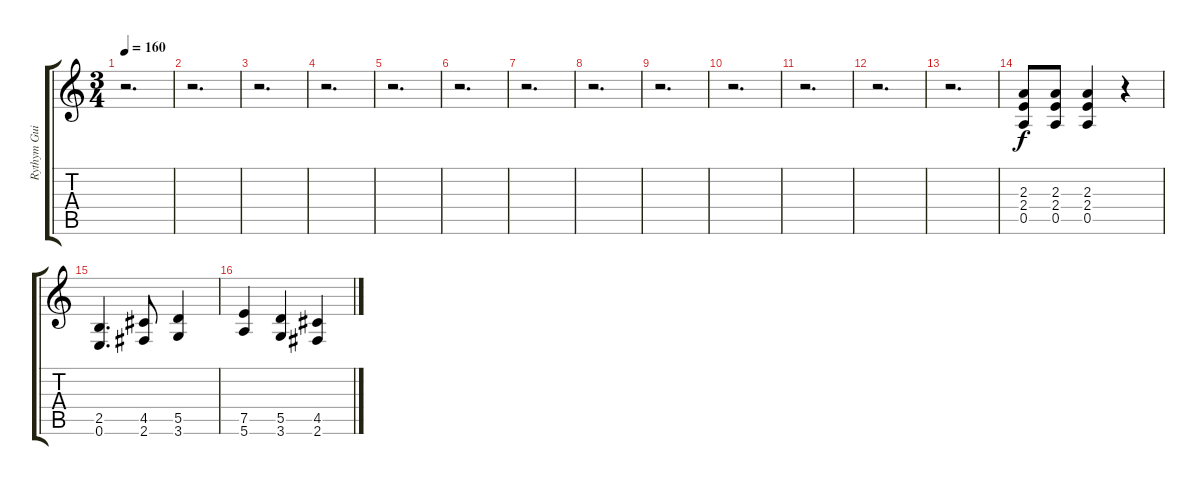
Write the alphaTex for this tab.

\track ("Rythym Guitar" "Rythym Gui") {instrument overdrivenguitar}
\staff {score tabs}
\tuning (E4 B3 G3 D3 A2 E2) {hide}
\ts (3 4)
\tempo 160
\clef g2
\ks c
r.2{d dy f} |
r.2{d} |
r.2{d} |
r.2{d} |
r.2{d} |
r.2{d} |
r.2{d} |
r.2{d} |
r.2{d} |
r.2{d} |
r.2{d} |
r.2{d} |
r.2{d} |
(2.3 2.4 0.5).8 (2.3 2.4 0.5).8 (2.3 2.4 0.5).4 r.4 |
(2.5 0.6).4{d} (4.5 2.6).8 (5.5 3.6).4 |
(7.5 5.6).4 (5.5 3.6).4 (4.5 2.6).4
